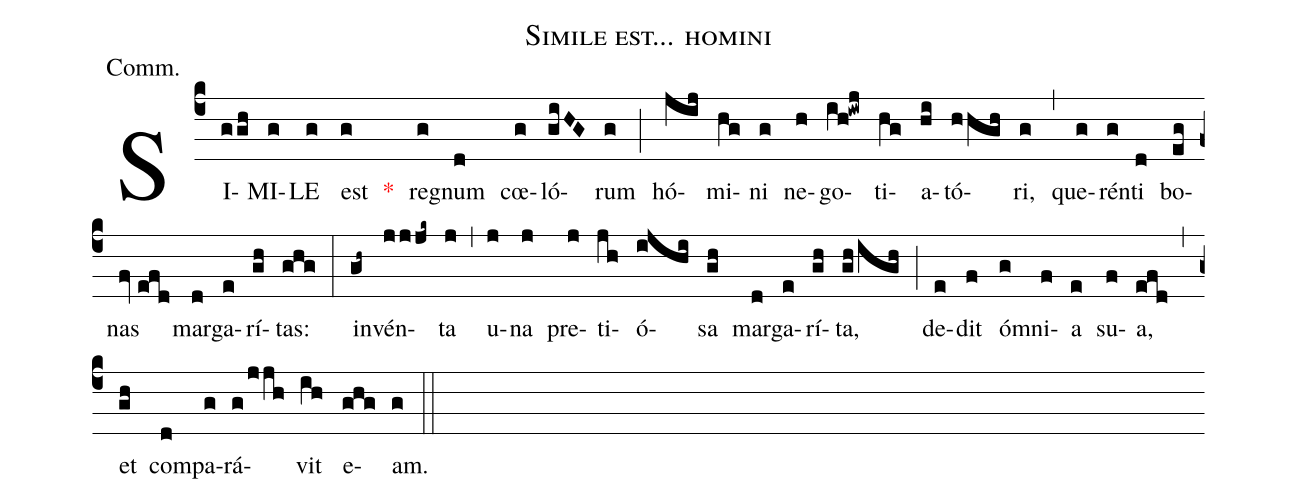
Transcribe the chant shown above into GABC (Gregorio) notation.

name:Simile est... homini;
annotation:Comm.;
mode:VIII.;
office-part:Communion;
%%
(c4) SI(ggh)MI(g)LE(g) est(g) <v>\red{*}</v>() re(g)gnum(d) cœ(g)ló(giHG)rum(g) (;) hó(jij)mi(hg)ni(g) ne(h)go(ih!iwj)ti(hg)a(hi)tó(hhgh)ri,(g) (,) que(g)rén(g)ti(d) bo(eg)nas(fv//efd) mar(d)ga(e)rí(gh)tas:(ghg) (:) in(gh~)vén(jjjk~)ta(j) (,) u(j)na(j) pre(j)ti(jh)ó(ijhi)sa(gh) mar(d)ga(e)rí(gh)ta,(gh/igh) (;) de(e)dit(f) ó(g)mni(f)a(e) su(f)a,(efd) (,) et(gh) com(d)pa(g)rá(g/jjh)vit(ih) e(ghg)am.(g) (::)
